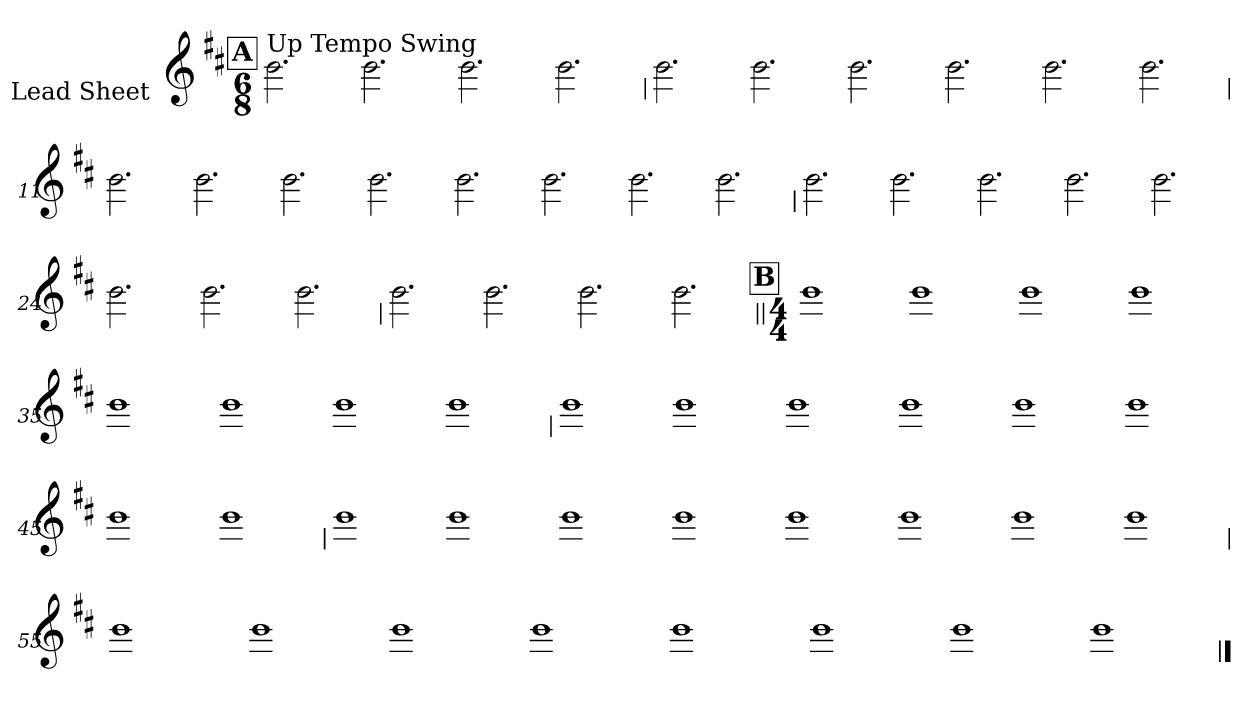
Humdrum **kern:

**kern
*part1
*staff1
*I"Lead Sheet
*stria0
*clefG2
*k[f#c#]
*D:
*M6/8
!!LO:REH:place=s1:a:t=A
=1||
!LO:TX:a:t=Up Tempo Swing
2.b
=2-
2.b
=3-
2.b
=4-
2.b
!!LO:LB:g=z
=5
2.b
=6-
2.b
=7-
2.b
=8-
2.b
=9-
2.b
=10-
2.b
!!LO:LB:g=z
=11
2.b
=12-
2.b
=13-
2.b
=14-
2.b
=15-
2.b
=16-
2.b
=17-
2.b
=18-
2.b
!!LO:LB:g=z
=19
2.b
=20-
2.b
=21-
2.b
=22-
2.b
=23-
2.b
=24-
2.b
=25-
2.b
=26-
2.b
!!LO:LB:g=z
=27
2.b
=28-
2.b
=29-
2.b
=30-
2.b
!!LO:LB:g=z
!!LO:REH:place=s1:a:t=B
=31||
*M4/4
1b
=32-
1b
=33-
1b
=34-
1b
=35-
1b
=36-
1b
=37-
1b
=38-
1b
!!LO:LB:g=z
=39
1b
=40-
1b
=41-
1b
=42-
1b
=43-
1b
=44-
1b
=45-
1b
=46-
1b
!!LO:LB:g=z
=47
1b
=48-
1b
=49-
1b
=50-
1b
=51-
1b
=52-
1b
=53-
1b
=54-
1b
!!LO:LB:g=z
=55
1b
=56-
1b
=57-
1b
=58-
1b
=59-
1b
=60-
1b
=61-
1b
=62-
1b
==
*-
